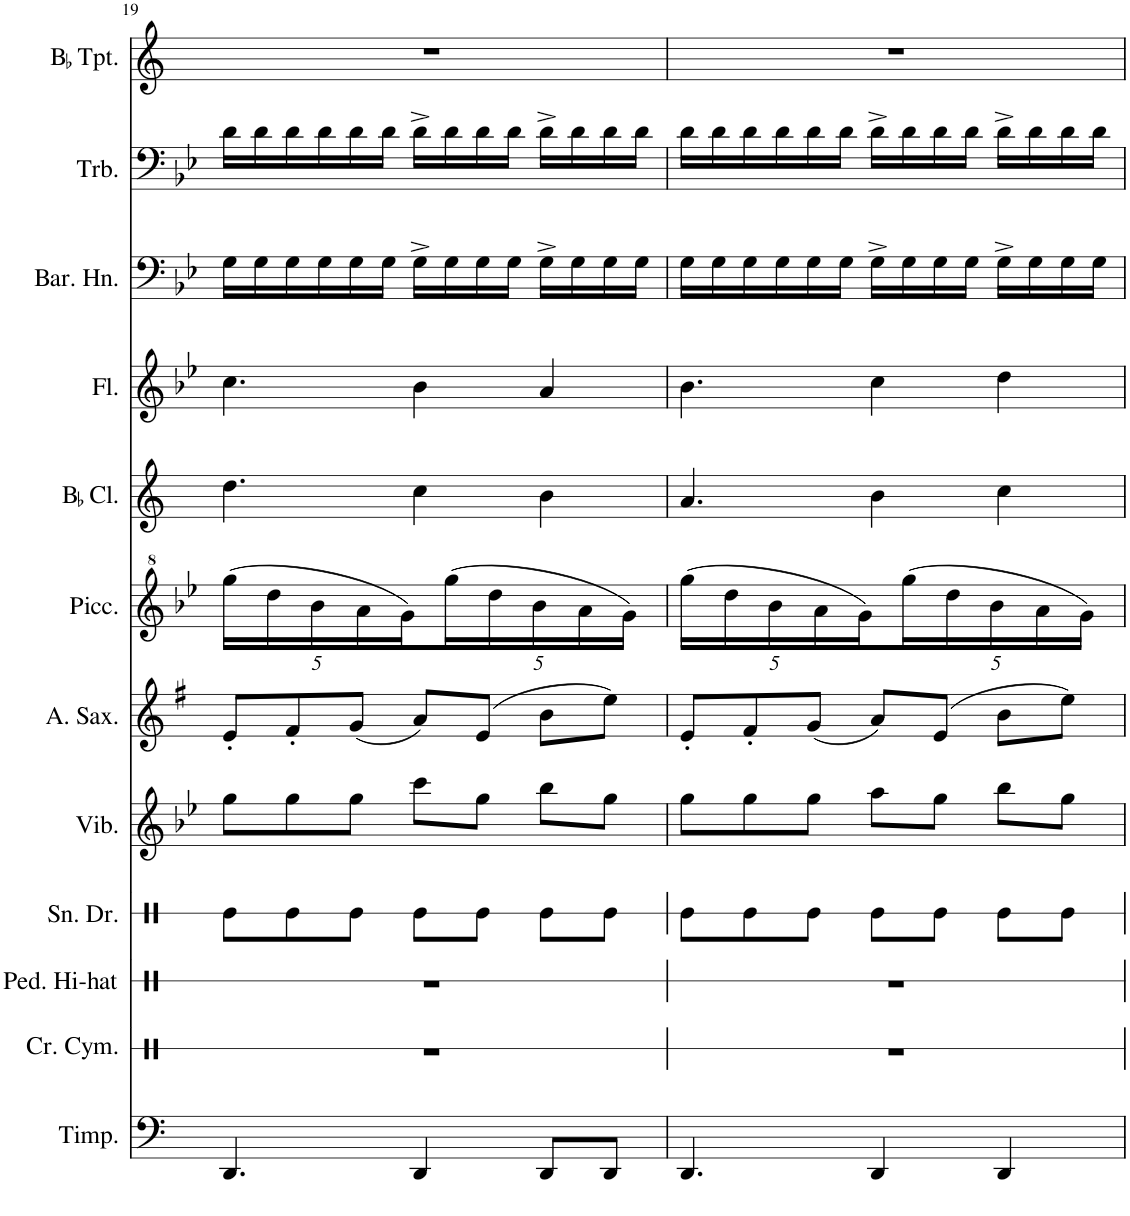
**kern	**kern	**kern	**kern	**kern	**kern	**kern	**kern	**kern	**kern	**kern	**kern
*part12	*part11	*part10	*part9	*part8	*part7	*part6	*part5	*part4	*part3	*part2	*part1
*staff12	*staff11	*staff10	*staff9	*staff8	*staff7	*staff6	*staff5	*staff4	*staff3	*staff2	*staff1
*I"Timpani	*I"Crash Cymbal	*I"Pedal Hi-hat	*I"Snare Drum	*I"Vibraphone	*I"Alto Saxophone	*I"Piccolo	*I"BaccidentalFlat Clarinet	*I"Flute	*I"Baritone Horn	*I"Trombone	*I"BaccidentalFlat Trumpet
*I'Timp.	*I'Cr. Cym.	*I'Ped. Hi-hat	*I'Sn. Dr.	*I'Vib.	*I'A. Sax.	*I'Picc.	*I'BaccidentalFlat Cl.	*I'Fl.	*I'Bar. Hn.	*I'Trb.	*I'BaccidentalFlat Tpt.
!!LO:PB:g=z
*clefF4	*clefX	*clefX	*clefX	*clefG2	*clefG2	*clefG^2	*clefG2	*clefG2	*clefF4	*clefF4	*clefG2
*	*	*	*	*	*Trd5c9	*Trd-7c-12	*Trd1c2	*	*Trd4c7	*	*Trd1c2
*k[]	*k[]	*k[]	*k[]	*k[b-e-]	*k[f#]	*k[b-e-]	*k[]	*k[b-e-]	*k[b-e-]	*k[b-e-]	*k[]
*M7/8	*M7/8	*M7/8	*M7/8	*M7/8	*M7/8	*M7/8	*M7/8	*M7/8	*M7/8	*M7/8	*M7/8
*	*	*	*	*	*	*Xbrackettup	*	*	*	*	*
=19	=19	=19	=19	=19	=19	=19	=19	=19	=19	=19	=19
4.DD/	2..r	2..r	8Re\L	8gg\L	8e'/L	(80%7ggg\LL	4.dd\	4.cc\	16G\LL	16d\LL	2..r
.	.	.	.	.	.	.	.	.	16G\	16d\	.
.	.	.	.	.	.	80%7ddd\	.	.	.	.	.
.	.	.	8Re\	8gg\	8f#'/	.	.	.	16G\	16d\	.
.	.	.	.	.	.	80%7bb-\	.	.	.	.	.
.	.	.	.	.	.	.	.	.	16G\	16d\	.
.	.	.	8Re\J	8gg\J	(8g/J	.	.	.	16G\	16d\	.
.	.	.	.	.	.	80%7aa\	.	.	.	.	.
.	.	.	.	.	.	.	.	.	16G\JJ	16d\JJ	.
.	.	.	.	.	.	80%7gg\)	.	.	.	.	.
4DD/	.	.	8Re\L	8ccc\L	8a/L)	.	4cc\	4b-\	16G^\LL	16d^\LL	.
.	.	.	.	.	.	(80%7ggg\	.	.	16G\	16d\	.
.	.	.	8Re\J	8gg\J	(8e/J	.	.	.	16G\	16d\	.
.	.	.	.	.	.	80%7ddd\	.	.	.	.	.
.	.	.	.	.	.	.	.	.	16G\JJ	16d\JJ	.
.	.	.	.	.	.	80%7bb-\	.	.	.	.	.
8DD/L	.	.	8Re\L	8bb-\L	8b\L	.	4b\	4a/	16G^\LL	16d^\LL	.
.	.	.	.	.	.	.	.	.	16G\	16d\	.
.	.	.	.	.	.	80%7aa\	.	.	.	.	.
8DD/J	.	.	8Re\J	8gg\J	8ee\J)	.	.	.	16G\	16d\	.
.	.	.	.	.	.	80%7gg\JJ)	.	.	.	.	.
.	.	.	.	.	.	.	.	.	16G\JJ	16d\JJ	.
=20	=20	=20	=20	=20	=20	=20	=20	=20	=20	=20	=20
4.DD/	2..r	2..r	8Re\L	8gg\L	8e'/L	(80%7ggg\LL	4.a/	4.b-\	16G\LL	16d\LL	2..r
.	.	.	.	.	.	.	.	.	16G\	16d\	.
.	.	.	.	.	.	80%7ddd\	.	.	.	.	.
.	.	.	8Re\	8gg\	8f#'/	.	.	.	16G\	16d\	.
.	.	.	.	.	.	80%7bb-\	.	.	.	.	.
.	.	.	.	.	.	.	.	.	16G\	16d\	.
.	.	.	8Re\J	8gg\J	(8g/J	.	.	.	16G\	16d\	.
.	.	.	.	.	.	80%7aa\	.	.	.	.	.
.	.	.	.	.	.	.	.	.	16G\JJ	16d\JJ	.
.	.	.	.	.	.	80%7gg\)	.	.	.	.	.
4DD/	.	.	8Re\L	8aa\L	8a/L)	.	4b\	4cc\	16G^\LL	16d^\LL	.
.	.	.	.	.	.	(80%7ggg\	.	.	16G\	16d\	.
.	.	.	8Re\J	8gg\J	(8e/J	.	.	.	16G\	16d\	.
.	.	.	.	.	.	80%7ddd\	.	.	.	.	.
.	.	.	.	.	.	.	.	.	16G\JJ	16d\JJ	.
.	.	.	.	.	.	80%7bb-\	.	.	.	.	.
4DD/	.	.	8Re\L	8bb-\L	8b\L	.	4cc\	4dd\	16G^\LL	16d^\LL	.
.	.	.	.	.	.	.	.	.	16G\	16d\	.
.	.	.	.	.	.	80%7aa\	.	.	.	.	.
.	.	.	8Re\J	8gg\J	8ee\J)	.	.	.	16G\	16d\	.
.	.	.	.	.	.	80%7gg\JJ)	.	.	.	.	.
.	.	.	.	.	.	.	.	.	16G\JJ	16d\JJ	.
=	=	=	=	=	=	=	=	=	=	=	=
*-	*-	*-	*-	*-	*-	*-	*-	*-	*-	*-	*-
